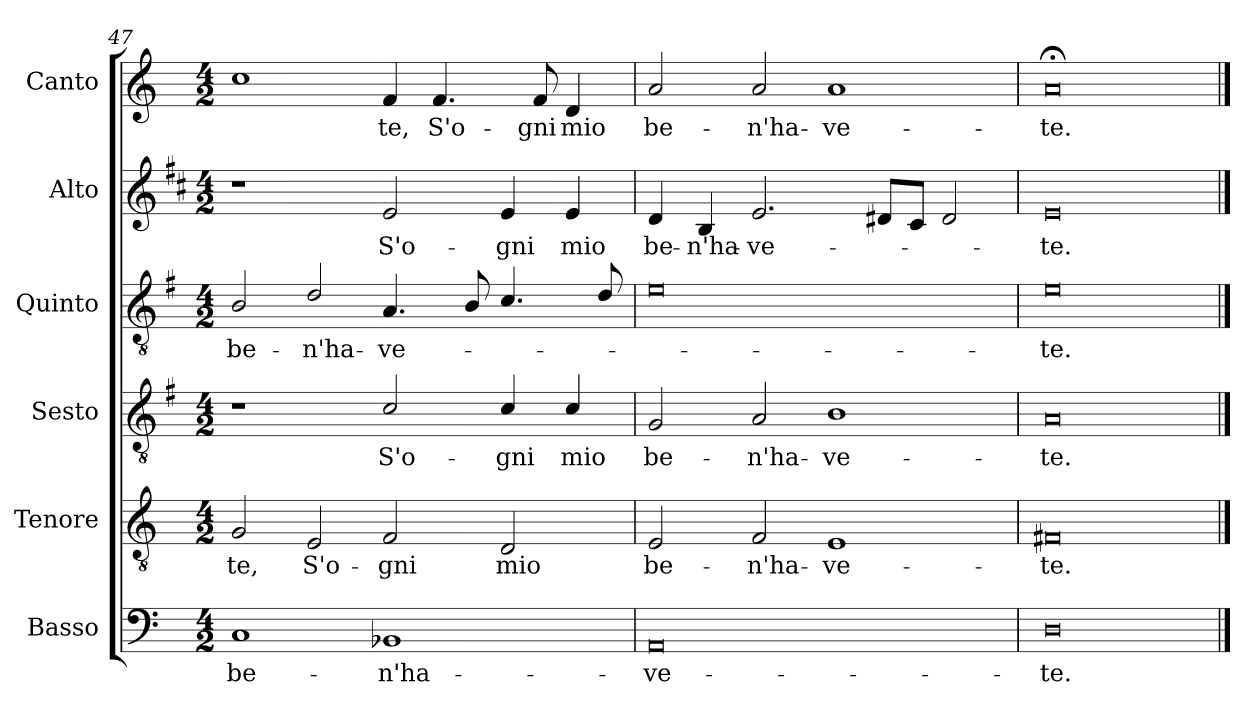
**kern	**text	**kern	**text	**kern	**text	**kern	**text	**kern	**text	**kern	**text
*part6	*part6	*part5	*part5	*part4	*part4	*part3	*part3	*part2	*part2	*part1	*part1
*staff6	*staff6	*staff5	*staff5	*staff4	*staff4	*staff3	*staff3	*staff2	*staff2	*staff1	*staff1
*I"Basso	*	*I"Tenore	*	*I"Sesto	*	*I"Quinto	*	*I"Alto	*	*I"Canto	*
*I'B	*	*I'T	*	*	*	*	*	*I'A	*	*I'C	*
*clefF4	*	*clefGv2	*	*clefGv2	*	*clefGv2	*	*clefG2	*	*clefG2	*
*	*	*	*	*ITrd4c7	*	*ITrd4c7	*	*ITrd1c2	*	*	*
*k[]	*	*k[]	*	*k[]	*	*k[]	*	*k[]	*	*k[]	*
*C:	*	*C:	*	*C:	*	*C:	*	*C:	*	*C:	*
*M4/2	*	*M4/2	*	*M4/2	*	*M4/2	*	*M4/2	*	*M4/2	*
=47	=47	=47	=47	=47	=47	=47	=47	=47	=47	=47	=47
!	!LO:LY:b	!	!LO:LY:b	!	!	!	!LO:LY:b	!	!	!	!
1C	be-	2G/	-te,	1r	.	2E/	be-	1r	.	1cc	.
!	!	!	!LO:LY:b	!	!	!	!LO:LY:b	!	!	!	!
.	.	2E/	S'o-	.	.	2G/	-n'ha-	.	.	.	.
!	!LO:LY:b	!	!LO:LY:b	!	!LO:LY:b	!	!LO:LY:b	!	!LO:LY:b	!	!LO:LY:b
1BB-X	-n'ha-	2F/	-gni	2F/	S'o-	4.D/	-ve-	2d/	S'o-	4f/	-te,
!	!	!	!	!	!	!	!	!	!	!	!LO:LY:b
.	.	.	.	.	.	.	.	.	.	4.f/	S'o-
.	.	.	.	.	.	8E/	.	.	.	.	.
!	!	!	!LO:LY:b	!	!LO:LY:b	!	!	!	!LO:LY:b	!	!
.	.	2D/	mio	4F/	-gni	4.F/	.	4d/	-gni	.	.
!	!	!	!	!	!	!	!	!	!	!	!LO:LY:b
.	.	.	.	.	.	.	.	.	.	8f/	-gni
!	!	!	!	!	!LO:LY:b	!	!	!	!LO:LY:b	!	!LO:LY:b
.	.	.	.	4F/	mio	.	.	4d/	mio	4d/	mio
.	.	.	.	.	.	8G/	.	.	.	.	.
=48	=48	=48	=48	=48	=48	=48	=48	=48	=48	=48	=48
!	!LO:LY:b	!	!LO:LY:b	!	!LO:LY:b	!	!	!	!LO:LY:b	!	!LO:LY:b
0AA	-ve-	2E/	be-	2C/	be-	0A	.	4c/	be-	2a/	be-
!	!	!	!	!	!	!	!	!	!LO:LY:b	!	!
.	.	.	.	.	.	.	.	4A/	-n'ha-	.	.
!	!	!	!LO:LY:b	!	!LO:LY:b	!	!	!	!LO:LY:b	!	!LO:LY:b
.	.	2F/	-n'ha-	2D/	-n'ha-	.	.	2.d/	-ve-	2a/	-n'ha-
!	!	!	!LO:LY:b	!	!LO:LY:b	!	!	!	!	!	!LO:LY:b
.	.	1E	-ve-	1E	-ve-	.	.	.	.	1a	-ve-
.	.	.	.	.	.	.	.	8c#X/L	.	.	.
.	.	.	.	.	.	.	.	8B/J	.	.	.
.	.	.	.	.	.	.	.	2c#/	.	.	.
=49	=49	=49	=49	=49	=49	=49	=49	=49	=49	=49	=49
!	!LO:LY:b	!	!LO:LY:b	!	!LO:LY:b	!	!LO:LY:b	!	!LO:LY:b	!	!LO:LY:b
0D	-te.	0F#X	-te.	0D	-te.	0A	-te.	0d	-te.	0a;<	-te.
==	==	==	==	==	==	==	==	==	==	==	==
*-	*-	*-	*-	*-	*-	*-	*-	*-	*-	*-	*-
